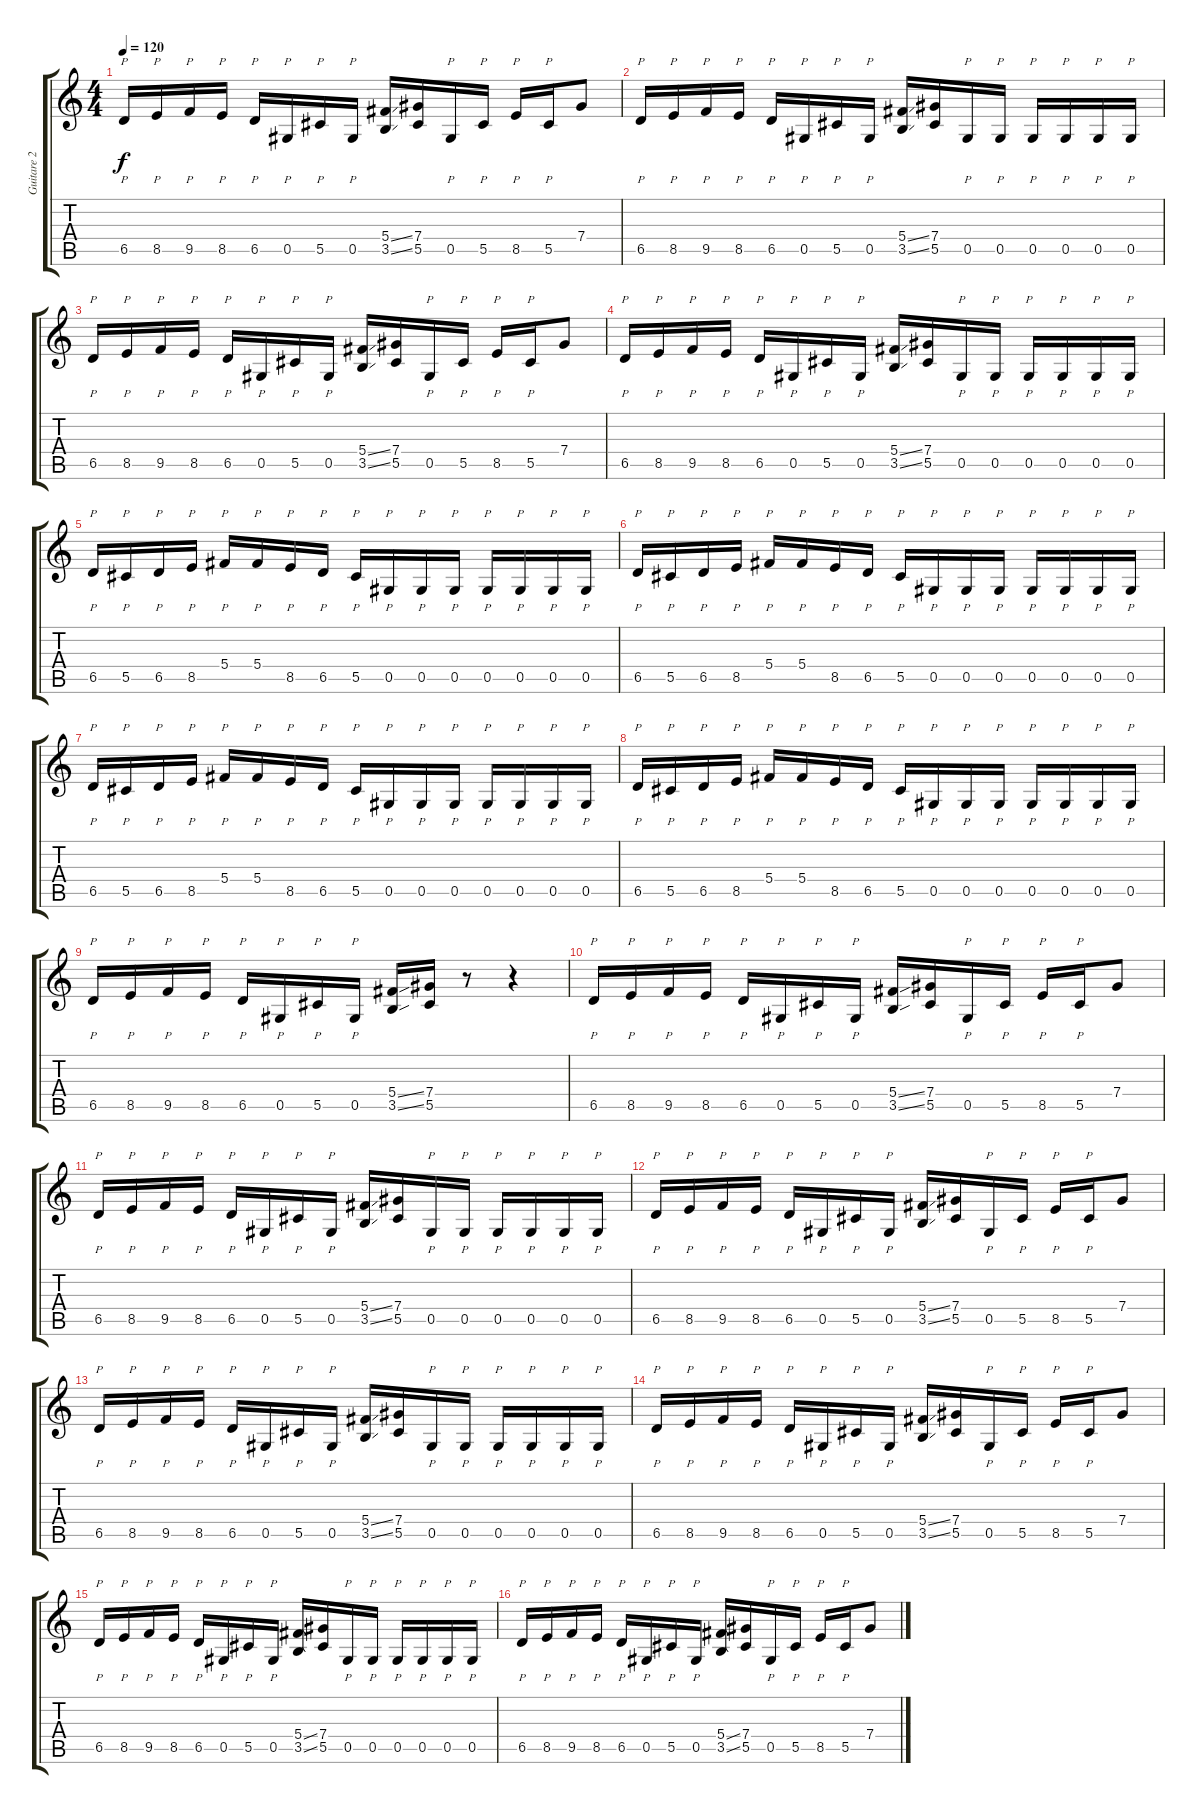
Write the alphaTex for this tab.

\track ("Guitare 2" "Guitare 2") {instrument distortionguitar}
\staff {score tabs}
\tuning (Eb4 Bb3 Gb3 Db3 Ab2 Eb2) {hide}
\ts (4 4)
\tempo 120
\clef g2
\ks c
6.5.16{p dy f} 8.5.16{p} 9.5.16{p} 8.5.16{p} 6.5.16{p} 0.5.16{p} 5.5.16{p} 0.5.16{p} (5.4{ss} 3.5{ss}).16 (7.4 5.5).16 0.5.16{p} 5.5.16{p} 8.5.16{p} 5.5.16{p} 7.4.8 |
6.5.16{p} 8.5.16{p} 9.5.16{p} 8.5.16{p} 6.5.16{p} 0.5.16{p} 5.5.16{p} 0.5.16{p} (5.4{ss} 3.5{ss}).16 (7.4 5.5).16 0.5.16{p} 0.5.16{p} 0.5.16{p} 0.5.16{p} 0.5.16{p} 0.5.16{p} |
6.5.16{p} 8.5.16{p} 9.5.16{p} 8.5.16{p} 6.5.16{p} 0.5.16{p} 5.5.16{p} 0.5.16{p} (5.4{ss} 3.5{ss}).16 (7.4 5.5).16 0.5.16{p} 5.5.16{p} 8.5.16{p} 5.5.16{p} 7.4.8 |
6.5.16{p} 8.5.16{p} 9.5.16{p} 8.5.16{p} 6.5.16{p} 0.5.16{p} 5.5.16{p} 0.5.16{p} (5.4{ss} 3.5{ss}).16 (7.4 5.5).16 0.5.16{p} 0.5.16{p} 0.5.16{p} 0.5.16{p} 0.5.16{p} 0.5.16{p} |
6.5.16{p} 5.5.16{p} 6.5.16{p} 8.5.16{p} 5.4.16{p} 5.4.16{p} 8.5.16{p} 6.5.16{p} 5.5.16{p} 0.5.16{p} 0.5.16{p} 0.5.16{p} 0.5.16{p} 0.5.16{p} 0.5.16{p} 0.5.16{p} |
6.5.16{p} 5.5.16{p} 6.5.16{p} 8.5.16{p} 5.4.16{p} 5.4.16{p} 8.5.16{p} 6.5.16{p} 5.5.16{p} 0.5.16{p} 0.5.16{p} 0.5.16{p} 0.5.16{p} 0.5.16{p} 0.5.16{p} 0.5.16{p} |
6.5.16{p} 5.5.16{p} 6.5.16{p} 8.5.16{p} 5.4.16{p} 5.4.16{p} 8.5.16{p} 6.5.16{p} 5.5.16{p} 0.5.16{p} 0.5.16{p} 0.5.16{p} 0.5.16{p} 0.5.16{p} 0.5.16{p} 0.5.16{p} |
6.5.16{p} 5.5.16{p} 6.5.16{p} 8.5.16{p} 5.4.16{p} 5.4.16{p} 8.5.16{p} 6.5.16{p} 5.5.16{p} 0.5.16{p} 0.5.16{p} 0.5.16{p} 0.5.16{p} 0.5.16{p} 0.5.16{p} 0.5.16{p} |
6.5.16{p} 8.5.16{p} 9.5.16{p} 8.5.16{p} 6.5.16{p} 0.5.16{p} 5.5.16{p} 0.5.16{p} (5.4{ss} 3.5{ss}).16 (7.4 5.5).16 r.8 r.4 |
6.5.16{p} 8.5.16{p} 9.5.16{p} 8.5.16{p} 6.5.16{p} 0.5.16{p} 5.5.16{p} 0.5.16{p} (5.4{ss} 3.5{ss}).16 (7.4 5.5).16 0.5.16{p} 5.5.16{p} 8.5.16{p} 5.5.16{p} 7.4.8 |
6.5.16{p} 8.5.16{p} 9.5.16{p} 8.5.16{p} 6.5.16{p} 0.5.16{p} 5.5.16{p} 0.5.16{p} (5.4{ss} 3.5{ss}).16 (7.4 5.5).16 0.5.16{p} 0.5.16{p} 0.5.16{p} 0.5.16{p} 0.5.16{p} 0.5.16{p} |
6.5.16{p} 8.5.16{p} 9.5.16{p} 8.5.16{p} 6.5.16{p} 0.5.16{p} 5.5.16{p} 0.5.16{p} (5.4{ss} 3.5{ss}).16 (7.4 5.5).16 0.5.16{p} 5.5.16{p} 8.5.16{p} 5.5.16{p} 7.4.8 |
6.5.16{p} 8.5.16{p} 9.5.16{p} 8.5.16{p} 6.5.16{p} 0.5.16{p} 5.5.16{p} 0.5.16{p} (5.4{ss} 3.5{ss}).16 (7.4 5.5).16 0.5.16{p} 0.5.16{p} 0.5.16{p} 0.5.16{p} 0.5.16{p} 0.5.16{p} |
6.5.16{p} 8.5.16{p} 9.5.16{p} 8.5.16{p} 6.5.16{p} 0.5.16{p} 5.5.16{p} 0.5.16{p} (5.4{ss} 3.5{ss}).16 (7.4 5.5).16 0.5.16{p} 5.5.16{p} 8.5.16{p} 5.5.16{p} 7.4.8 |
6.5.16{p} 8.5.16{p} 9.5.16{p} 8.5.16{p} 6.5.16{p} 0.5.16{p} 5.5.16{p} 0.5.16{p} (5.4{ss} 3.5{ss}).16 (7.4 5.5).16 0.5.16{p} 0.5.16{p} 0.5.16{p} 0.5.16{p} 0.5.16{p} 0.5.16{p} |
6.5.16{p} 8.5.16{p} 9.5.16{p} 8.5.16{p} 6.5.16{p} 0.5.16{p} 5.5.16{p} 0.5.16{p} (5.4{ss} 3.5{ss}).16 (7.4 5.5).16 0.5.16{p} 5.5.16{p} 8.5.16{p} 5.5.16{p} 7.4.8
